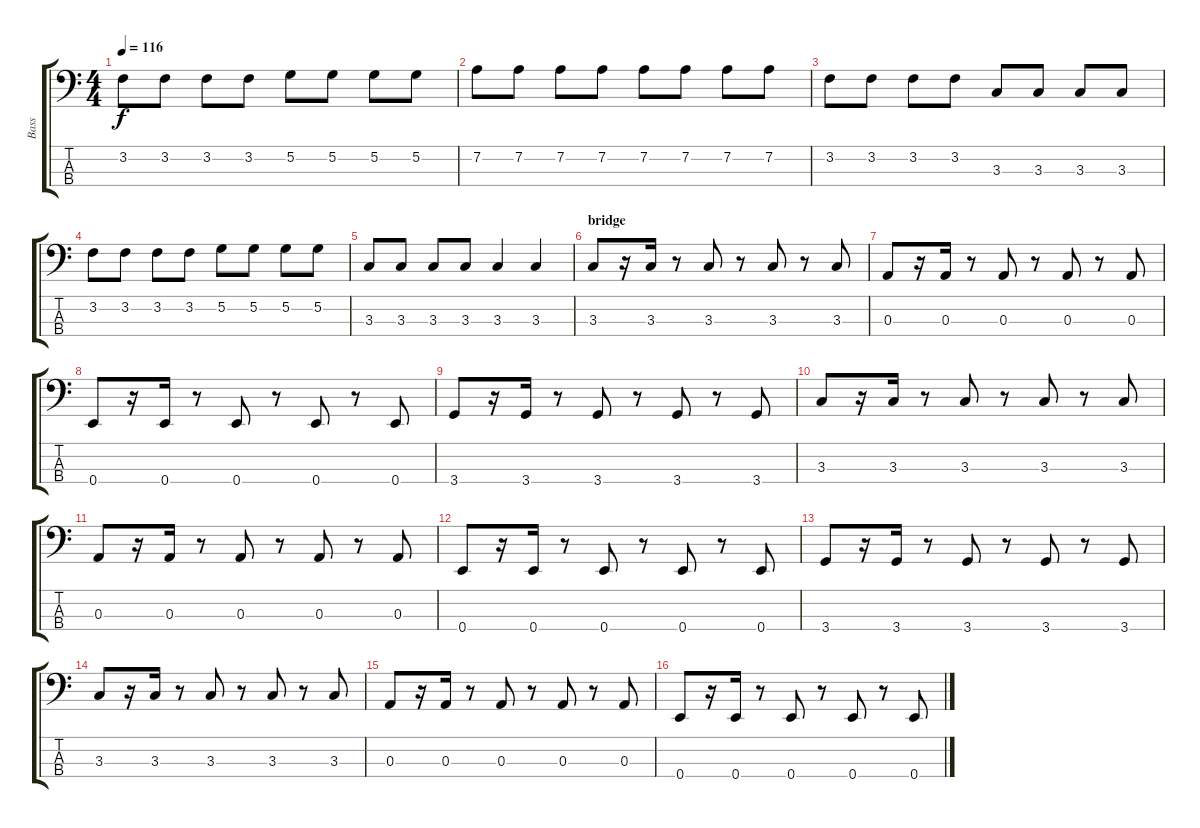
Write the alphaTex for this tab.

\track ("Bass" "Bass") {instrument electricbassfinger}
\staff {score tabs}
\tuning (G2 D2 A1 E1) {hide}
\ts (4 4)
\tempo 116
\clef f4
\ks c
3.2.8{dy f} 3.2.8 3.2.8 3.2.8 5.2.8 5.2.8 5.2.8 5.2.8 |
7.2.8 7.2.8 7.2.8 7.2.8 7.2.8 7.2.8 7.2.8 7.2.8 |
3.2.8 3.2.8 3.2.8 3.2.8 3.3.8 3.3.8 3.3.8 3.3.8 |
3.2.8 3.2.8 3.2.8 3.2.8 5.2.8 5.2.8 5.2.8 5.2.8 |
3.3.8 3.3.8 3.3.8 3.3.8 3.3.4 3.3.4 |
\section ("" "bridge")
3.3.8 r.16 3.3.16 r.8 3.3.8 r.8 3.3.8 r.8 3.3.8 |
0.3.8 r.16 0.3.16 r.8 0.3.8 r.8 0.3.8 r.8 0.3.8 |
0.4.8 r.16 0.4.16 r.8 0.4.8 r.8 0.4.8 r.8 0.4.8 |
3.4.8 r.16 3.4.16 r.8 3.4.8 r.8 3.4.8 r.8 3.4.8 |
3.3.8 r.16 3.3.16 r.8 3.3.8 r.8 3.3.8 r.8 3.3.8 |
0.3.8 r.16 0.3.16 r.8 0.3.8 r.8 0.3.8 r.8 0.3.8 |
0.4.8 r.16 0.4.16 r.8 0.4.8 r.8 0.4.8 r.8 0.4.8 |
3.4.8 r.16 3.4.16 r.8 3.4.8 r.8 3.4.8 r.8 3.4.8 |
3.3.8 r.16 3.3.16 r.8 3.3.8 r.8 3.3.8 r.8 3.3.8 |
0.3.8 r.16 0.3.16 r.8 0.3.8 r.8 0.3.8 r.8 0.3.8 |
0.4.8 r.16 0.4.16 r.8 0.4.8 r.8 0.4.8 r.8 0.4.8
